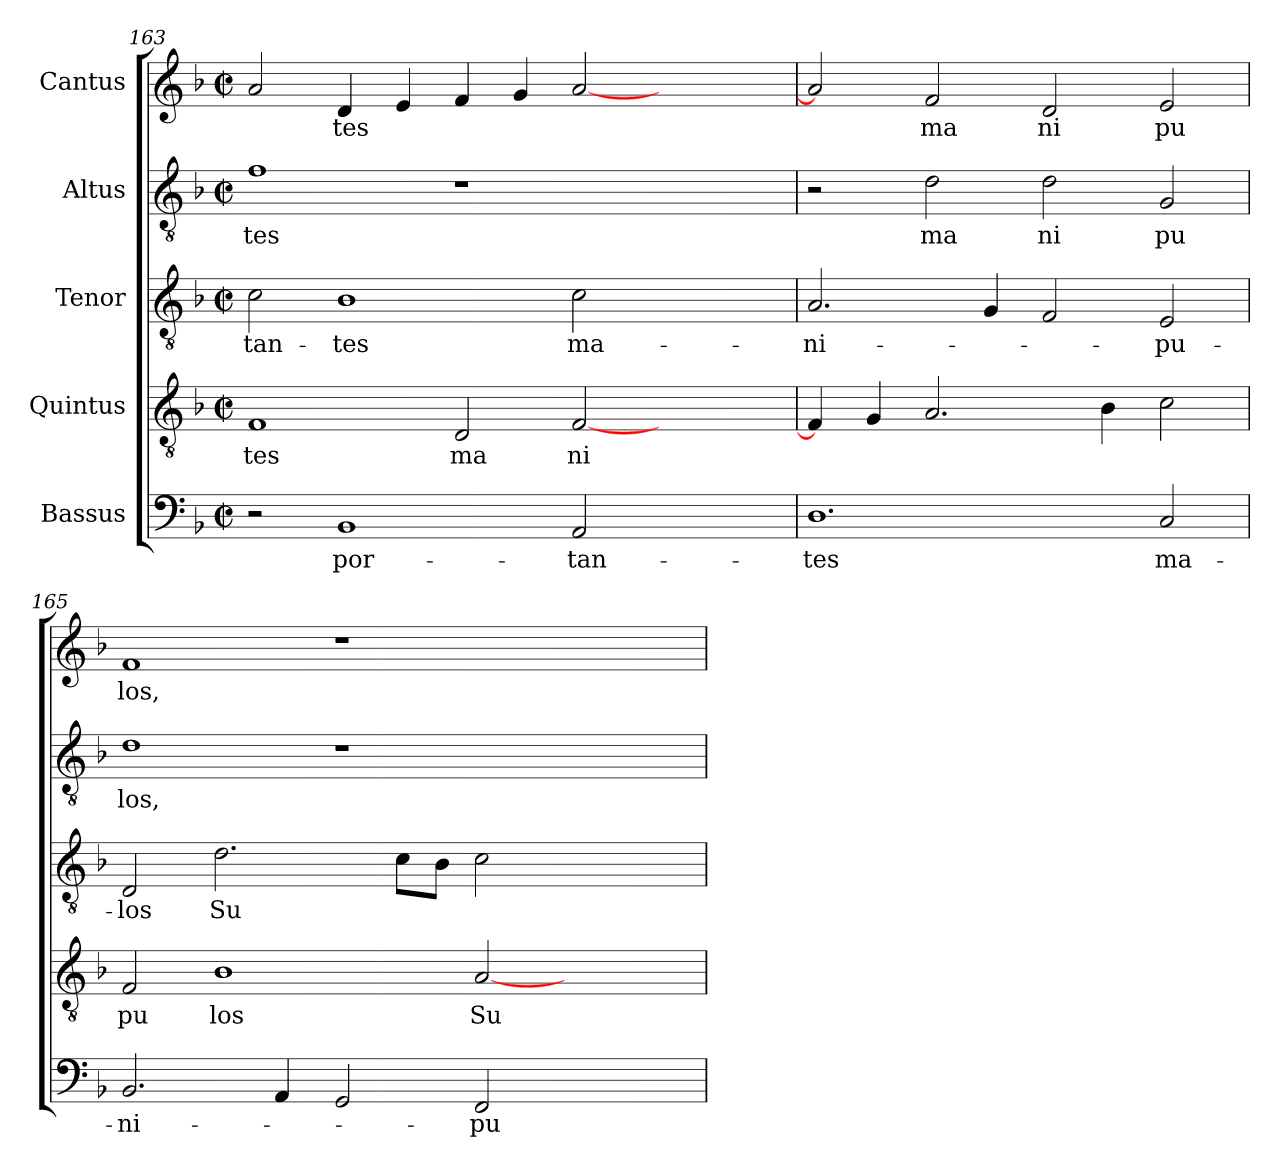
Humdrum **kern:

**kern	**text	**kern	**text	**kern	**text	**kern	**text	**kern	**text
*part5	*part5	*part4	*part4	*part3	*part3	*part2	*part2	*part1	*part1
*staff5	*staff5	*staff4	*staff4	*staff3	*staff3	*staff2	*staff2	*staff1	*staff1
*I"Bassus	*	*I"Quintus	*	*I"Tenor	*	*I"Altus	*	*I"Cantus	*
*clefF4	*	*clefGv2	*	*clefGv2	*	*clefGv2	*	*clefG2	*
*k[b-]	*	*k[b-]	*	*k[b-]	*	*k[b-]	*	*k[b-]	*
*F:	*	*F:	*	*F:	*	*F:	*	*F:	*
*M2/2	*	*M2/2	*	*M2/2	*	*M2/2	*	*M2/2	*
*met(c|)	*	*met(c|)	*	*met(c|)	*	*met(c|)	*	*met(c|)	*
=163	=163	=163	=163	=163	=163	=163	=163	=163	=163
!	!	!	!LO:LY:b:cj	!	!LO:LY:b:cj	!	!LO:LY:b:cj	!	!
2r	.	1F	tes	2c\	-tan-	1f	tes	2a/	.
!	!LO:LY:b:cj	!	!	!	!LO:LY:b:cj	!	!	!	!LO:LY:b
1BB-	por-	.	.	1B-	-tes	.	.	4d/	tes
.	.	.	.	.	.	.	.	4e/	.
!	!	!	!LO:LY:b:cj	!	!	!LO:N:vis=1	!	!	!
.	.	2D/	ma	.	.	0r	.	4f/	.
.	.	.	.	.	.	.	.	4g/	.
!	!LO:LY:b:cj	!	!LO:LY:b:cj	!	!LO:LY:b:cj	!	!	!	!
2AA/	-tan-	[<2F/	ni	2c\	ma-	.	.	[<2a/	.
1ryy	.	1ryy	.	1ryy	.	.	.	1ryy	.
=164	=164	=164	=164	=164	=164	=164	=164	=164	=164
!	!LO:LY:b:cj	!	!	!	!LO:LY:b:cj	!	!	!	!
1.D	-tes	4F/]	.	2.A/	-ni-	2r	.	2a/]	.
.	.	4G/	.	.	.	.	.	.	.
!	!	!	!	!	!	!	!LO:LY:b:cj	!	!LO:LY:b:cj
.	.	2.A/	.	.	.	2d\	ma	2f/	ma
.	.	.	.	4G/	.	.	.	.	.
!	!	!	!	!	!	!	!LO:LY:b:cj	!	!LO:LY:b:cj
.	.	.	.	2F/	.	2d\	ni	2d/	ni
.	.	4B-\	.	.	.	.	.	.	.
!	!LO:LY:b:cj	!	!	!	!LO:LY:b:cj	!	!LO:LY:b:cj	!	!LO:LY:b:cj
2C/	ma-	2c\	.	2E/	-pu-	2G/	pu	2e/	pu
!!LO:PB:g=z
=165	=165	=165	=165	=165	=165	=165	=165	=165	=165
!	!LO:LY:b:cj	!	!LO:LY:b:cj	!	!LO:LY:b:cj	!	!LO:LY:b:cj	!	!LO:LY:b:cj
2.BB-/	-ni-	2F/	pu	2D/	-los	1d	los,	1f	los,
!	!	!	!LO:LY:b:cj	!	!LO:LY:b:cj	!	!	!	!
.	.	1B-	los	2.d\	Su	.	.	.	.
4AA/	.	.	.	.	.	.	.	.	.
!	!	!	!	!	!	!LO:N:vis=1	!	!LO:N:vis=1	!
2GG/	.	.	.	.	.	0r	.	0r	.
.	.	.	.	8c\L	.	.	.	.	.
.	.	.	.	8B-\J	.	.	.	.	.
!	!LO:LY:b:cj	!	!LO:LY:b:cj	!	!	!	!	!	!
2FF/	-pu-	[<2A/	Su	2c\	.	.	.	.	.
1ryy	.	1ryy	.	1ryy	.	.	.	.	.
=	=	=	=	=	=	=	=	=	=
*-	*-	*-	*-	*-	*-	*-	*-	*-	*-
